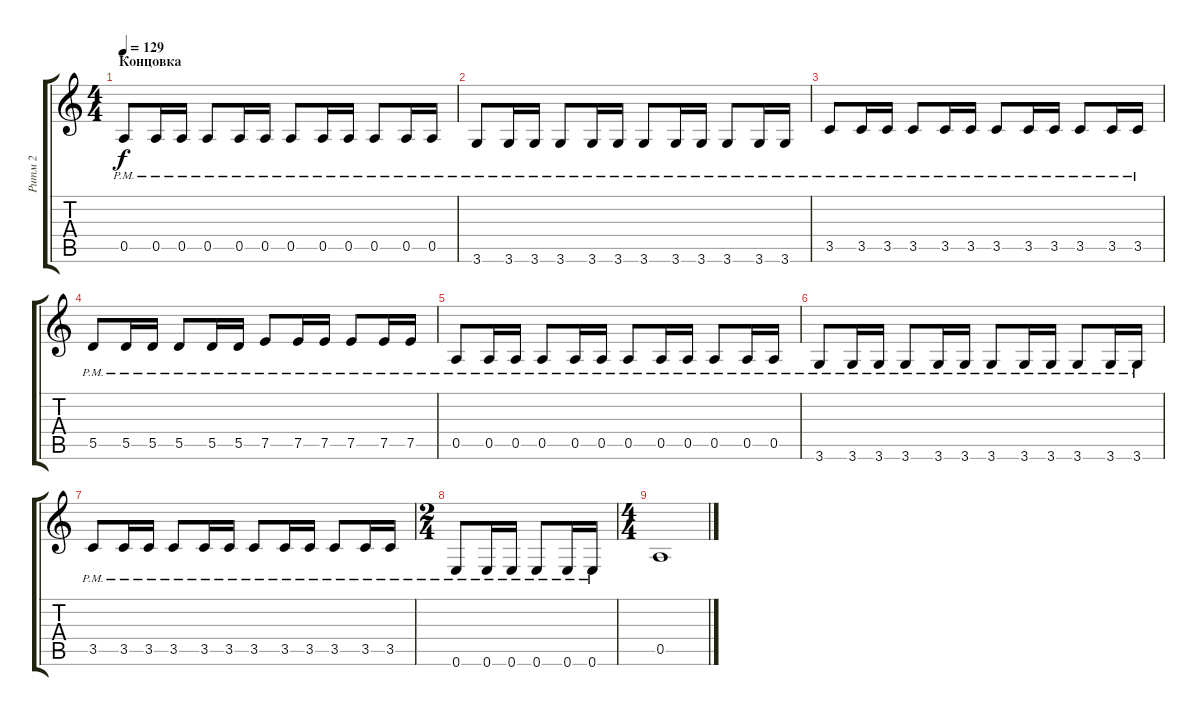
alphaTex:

\track ("Ритм 2" "Ритм 2") {instrument distortionguitar}
\staff {score tabs}
\tuning (E4 B3 G3 D3 A2 E2) {hide}
\ts (4 4)
\section ("" "Концовка")
\tempo 129
\clef g2
\ks c
0.5{pm}.8{dy f} 0.5{pm}.16 0.5{pm}.16 0.5{pm}.8 0.5{pm}.16 0.5{pm}.16 0.5{pm}.8 0.5{pm}.16 0.5{pm}.16 0.5{pm}.8 0.5{pm}.16 0.5{pm}.16 |
3.6{pm}.8 3.6{pm}.16 3.6{pm}.16 3.6{pm}.8 3.6{pm}.16 3.6{pm}.16 3.6{pm}.8 3.6{pm}.16 3.6{pm}.16 3.6{pm}.8 3.6{pm}.16 3.6{pm}.16 |
3.5{pm}.8 3.5{pm}.16 3.5{pm}.16 3.5{pm}.8 3.5{pm}.16 3.5{pm}.16 3.5{pm}.8 3.5{pm}.16 3.5{pm}.16 3.5{pm}.8 3.5{pm}.16 3.5{pm}.16 |
5.5{pm}.8 5.5{pm}.16 5.5{pm}.16 5.5{pm}.8 5.5{pm}.16 5.5{pm}.16 7.5{pm}.8 7.5{pm}.16 7.5{pm}.16 7.5{pm}.8 7.5{pm}.16 7.5{pm}.16 |
0.5{pm}.8 0.5{pm}.16 0.5{pm}.16 0.5{pm}.8 0.5{pm}.16 0.5{pm}.16 0.5{pm}.8 0.5{pm}.16 0.5{pm}.16 0.5{pm}.8 0.5{pm}.16 0.5{pm}.16 |
3.6{pm}.8 3.6{pm}.16 3.6{pm}.16 3.6{pm}.8 3.6{pm}.16 3.6{pm}.16 3.6{pm}.8 3.6{pm}.16 3.6{pm}.16 3.6{pm}.8 3.6{pm}.16 3.6{pm}.16 |
3.5{pm}.8 3.5{pm}.16 3.5{pm}.16 3.5{pm}.8 3.5{pm}.16 3.5{pm}.16 3.5{pm}.8 3.5{pm}.16 3.5{pm}.16 3.5{pm}.8 3.5{pm}.16 3.5{pm}.16 |
\ts (2 4)
0.6{pm}.8 0.6{pm}.16 0.6{pm}.16 0.6{pm}.8 0.6{pm}.16 0.6{pm}.16 |
\ts (4 4)
0.5.1
